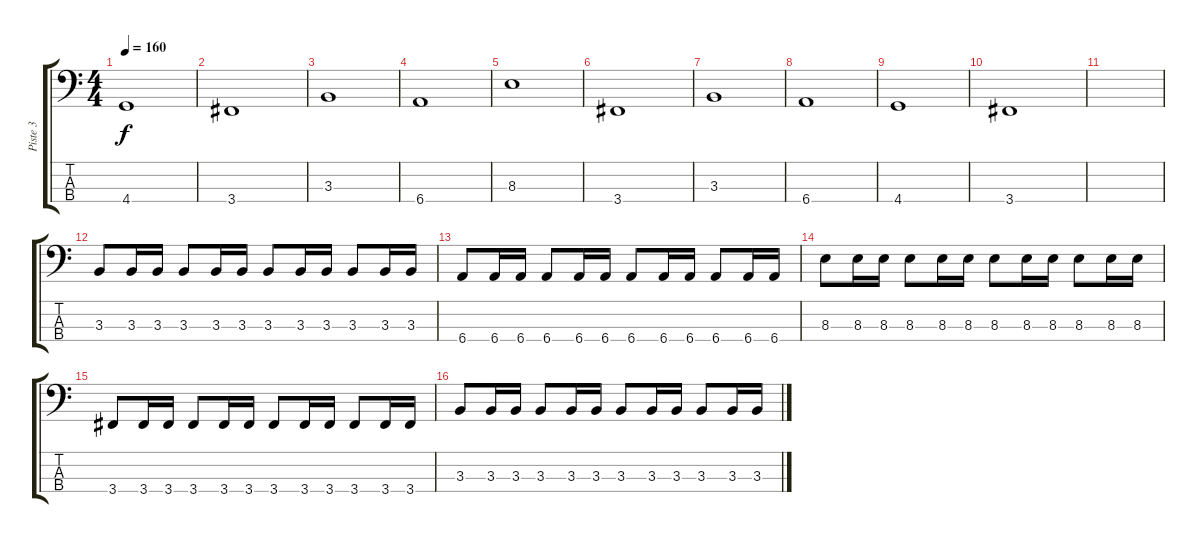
\track ("Piste 3" "Piste 3") {instrument electricbassfinger}
\staff {score tabs}
\tuning (Gb2 Db2 Ab1 Eb1) {hide}
\ts (4 4)
\tempo 160
\clef f4
\ks c
4.4.1{dy f} |
3.4.1 |
3.3.1 |
6.4.1 |
8.3.1 |
3.4.1 |
3.3.1 |
6.4.1 |
4.4.1 |
3.4.1 |
|
3.3.8 3.3.16 3.3.16 3.3.8 3.3.16 3.3.16 3.3.8 3.3.16 3.3.16 3.3.8 3.3.16 3.3.16 |
6.4.8 6.4.16 6.4.16 6.4.8 6.4.16 6.4.16 6.4.8 6.4.16 6.4.16 6.4.8 6.4.16 6.4.16 |
8.3.8 8.3.16 8.3.16 8.3.8 8.3.16 8.3.16 8.3.8 8.3.16 8.3.16 8.3.8 8.3.16 8.3.16 |
3.4.8 3.4.16 3.4.16 3.4.8 3.4.16 3.4.16 3.4.8 3.4.16 3.4.16 3.4.8 3.4.16 3.4.16 |
3.3.8 3.3.16 3.3.16 3.3.8 3.3.16 3.3.16 3.3.8 3.3.16 3.3.16 3.3.8 3.3.16 3.3.16
